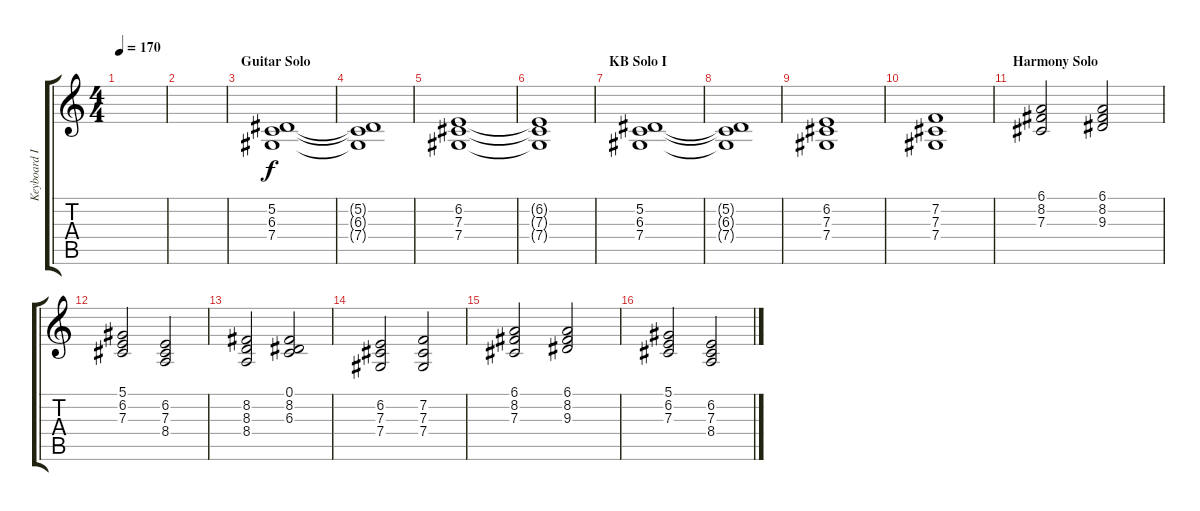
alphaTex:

\track ("Keyboard III" "Keyboard I") {instrument pad2warm}
\staff {score tabs}
\tuning (Eb4 Bb3 Gb3 Db3 Ab2 Eb2) {hide}
\ts (4 4)
\tempo 170
\clef g2
\ks c
|
|
\section ("" "Guitar Solo")
(5.2 6.3 7.4).1 |
(5.2{t} 6.3{t} 7.4{t}).1 |
(6.2 7.3 7.4).1 |
(6.2{t} 7.3{t} 7.4{t}).1 |
\section ("" "KB Solo I")
(5.2 6.3 7.4).1 |
(5.2{t} 6.3{t} 7.4{t}).1 |
(6.2 7.3 7.4).1 |
(7.2 7.3 7.4).1 |
\section ("" "Harmony Solo")
(6.1 8.2 7.3).2 (6.1 8.2 9.3).2 |
(5.1 6.2 7.3).2 (6.2 7.3 8.4).2 |
(8.2 8.3 8.4).2 (0.1 8.2 6.3).2 |
(6.2 7.3 7.4).2 (7.2 7.3 7.4).2 |
(6.1 8.2 7.3).2 (6.1 8.2 9.3).2 |
(5.1 6.2 7.3).2 (6.2 7.3 8.4).2
